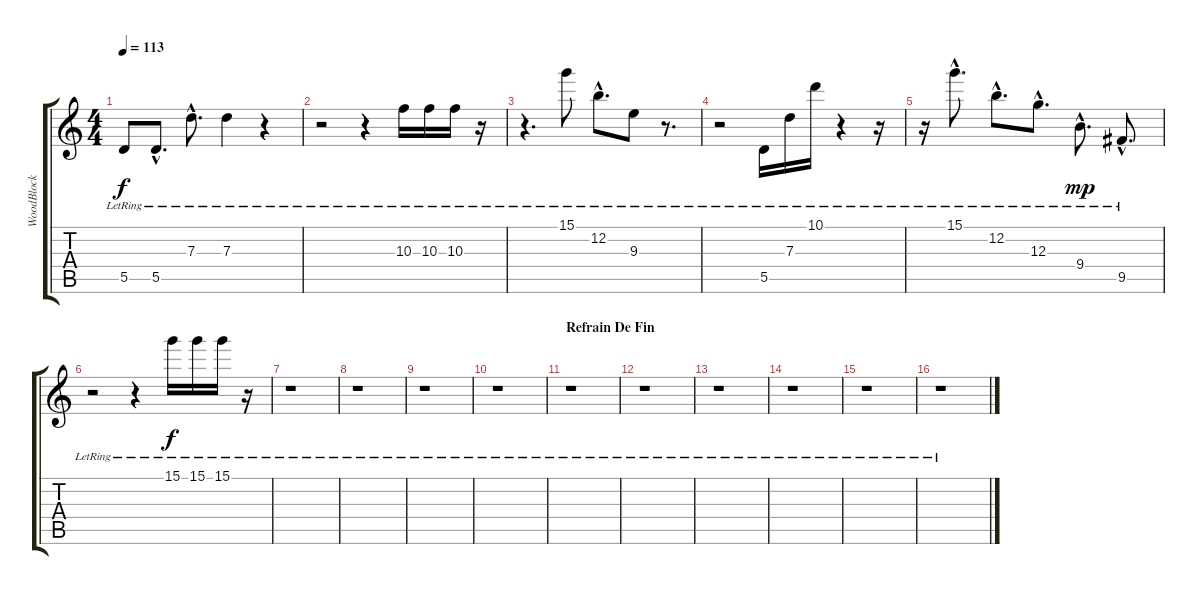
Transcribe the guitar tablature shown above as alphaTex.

\track ("WoodBlock" "WoodBlock") {instrument woodblock}
\staff {score tabs}
\tuning (E5 B4 G4 D4 A3 E3) {hide}
\ts (4 4)
\tempo 113
\clef g2
\ks c
5.5{lr}.8{dy f} 5.5{hac lr}.8{d} 7.3{hac lr}.8{d} 7.3{lr}.4 r.4 |
r.2 r.4 10.3{lr}.16 10.3{lr}.16 10.3{lr}.16 r.16 |
r.4{d} 15.1{lr}.8 12.2{hac lr}.8{d} 9.3{lr}.8 r.8{d} |
r.2 5.5{lr}.16 7.3{lr}.16 10.1{lr}.16 r.4 r.16 |
r.16 15.1{hac lr}.8{d} 12.2{hac lr}.8{d} 12.3{hac lr}.8{d} 9.4{hac lr}.8{d dy mp} 9.5{hac lr}.8{d} |
r.2 r.4 15.1{lr}.16{dy f} 15.1{lr}.16 15.1{lr}.16 r.16 |
r.1 |
r.1 |
r.1 |
r.1 |
\section ("" "Refrain De Fin")
r.1 |
r.1 |
r.1 |
r.1 |
r.1 |
r.1
